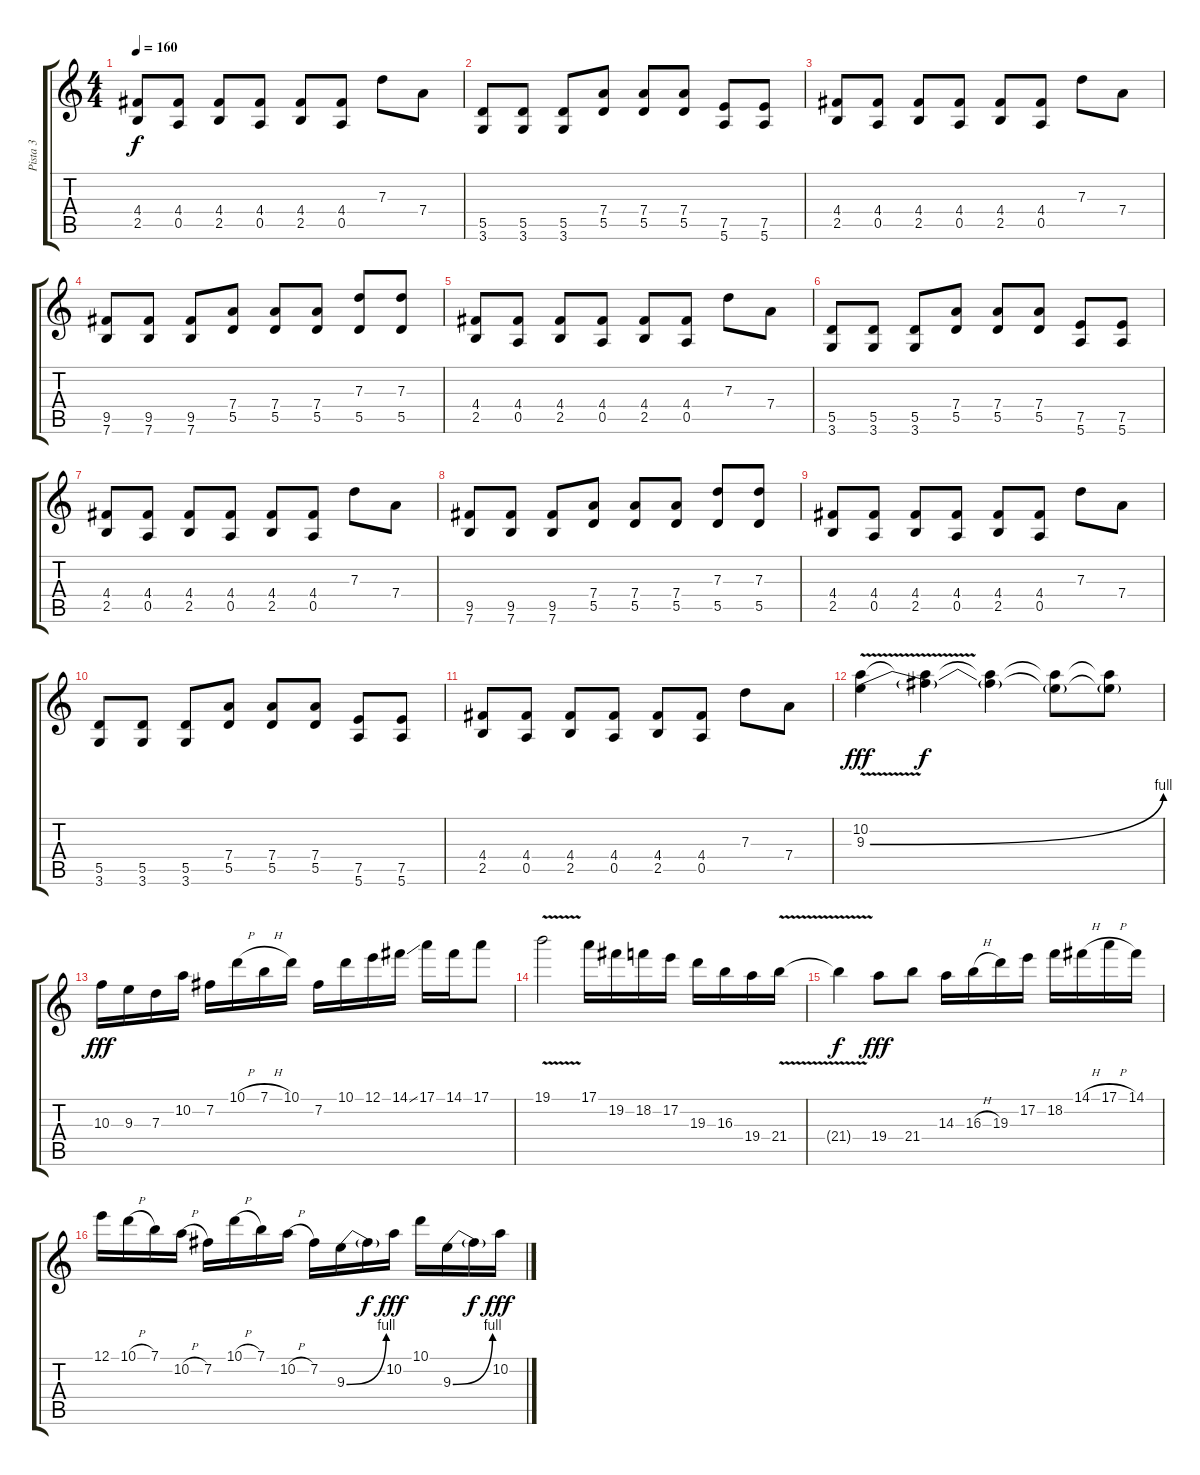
\track ("Pista 3" "Pista 3") {instrument overdrivenguitar}
\staff {score tabs}
\tuning (E4 B3 G3 D3 A2 E2) {hide}
\ts (4 4)
\tempo 160
\clef g2
\ks c
(4.4 2.5).8{dy f} (4.4 0.5).8 (4.4 2.5).8 (4.4 0.5).8 (4.4 2.5).8 (4.4 0.5).8 7.3.8 7.4.8 |
(5.5 3.6).8 (5.5 3.6).8 (5.5 3.6).8 (7.4 5.5).8 (7.4 5.5).8 (7.4 5.5).8 (7.5 5.6).8 (7.5 5.6).8 |
(4.4 2.5).8 (4.4 0.5).8 (4.4 2.5).8 (4.4 0.5).8 (4.4 2.5).8 (4.4 0.5).8 7.3.8 7.4.8 |
(9.5 7.6).8 (9.5 7.6).8 (9.5 7.6).8 (7.4 5.5).8 (7.4 5.5).8 (7.4 5.5).8 (7.3 5.5).8 (7.3 5.5).8 |
(4.4 2.5).8 (4.4 0.5).8 (4.4 2.5).8 (4.4 0.5).8 (4.4 2.5).8 (4.4 0.5).8 7.3.8 7.4.8 |
(5.5 3.6).8 (5.5 3.6).8 (5.5 3.6).8 (7.4 5.5).8 (7.4 5.5).8 (7.4 5.5).8 (7.5 5.6).8 (7.5 5.6).8 |
(4.4 2.5).8 (4.4 0.5).8 (4.4 2.5).8 (4.4 0.5).8 (4.4 2.5).8 (4.4 0.5).8 7.3.8 7.4.8 |
(9.5 7.6).8 (9.5 7.6).8 (9.5 7.6).8 (7.4 5.5).8 (7.4 5.5).8 (7.4 5.5).8 (7.3 5.5).8 (7.3 5.5).8 |
(4.4 2.5).8 (4.4 0.5).8 (4.4 2.5).8 (4.4 0.5).8 (4.4 2.5).8 (4.4 0.5).8 7.3.8 7.4.8 |
(5.5 3.6).8 (5.5 3.6).8 (5.5 3.6).8 (7.4 5.5).8 (7.4 5.5).8 (7.4 5.5).8 (7.5 5.6).8 (7.5 5.6).8 |
(4.4 2.5).8 (4.4 0.5).8 (4.4 2.5).8 (4.4 0.5).8 (4.4 2.5).8 (4.4 0.5).8 7.3.8 7.4.8 |
(10.2 9.3{be (bend 0 0 60 4) v}).4{dy fff} (10.2{t} 9.3{t}).4{dy f} (10.2{t} 9.3{t}).4 (10.2{t} 9.3{t}).8 (10.2{t} 9.3{t}).8 |
10.3.16{dy fff} 9.3.16 7.3.16 10.2.16 7.2.16 10.1{h}.16 7.1{h}.16 10.1.16 7.2.16 10.1.16 12.1.16 14.1{ss}.16 17.1.16 14.1.16 17.1.8 |
19.1{v}.2 17.1.16 19.2.16 18.2.16 17.2.16 19.3.16 16.3.16 19.4.16 21.4{v}.16 |
21.4{t}.4{dy f} 19.4.8{dy fff} 21.4.8 14.3.16 16.3{h}.16 19.3.16 17.2.16 18.2.16 14.1{h}.16 17.1{h}.16 14.1.16 |
12.1.16 10.1{h}.16 7.1.16 10.2{h}.16 7.2.16 10.1{h}.16 7.1.16 10.2{h}.16 7.2.16 9.3{be (bend 0 0 60 4)}.16 9.3{t}.16{dy f} 10.2.16{dy fff} 10.1.16 9.3{be (bend 0 0 60 4)}.16 9.3{t}.16{dy f} 10.2.16{dy fff}
